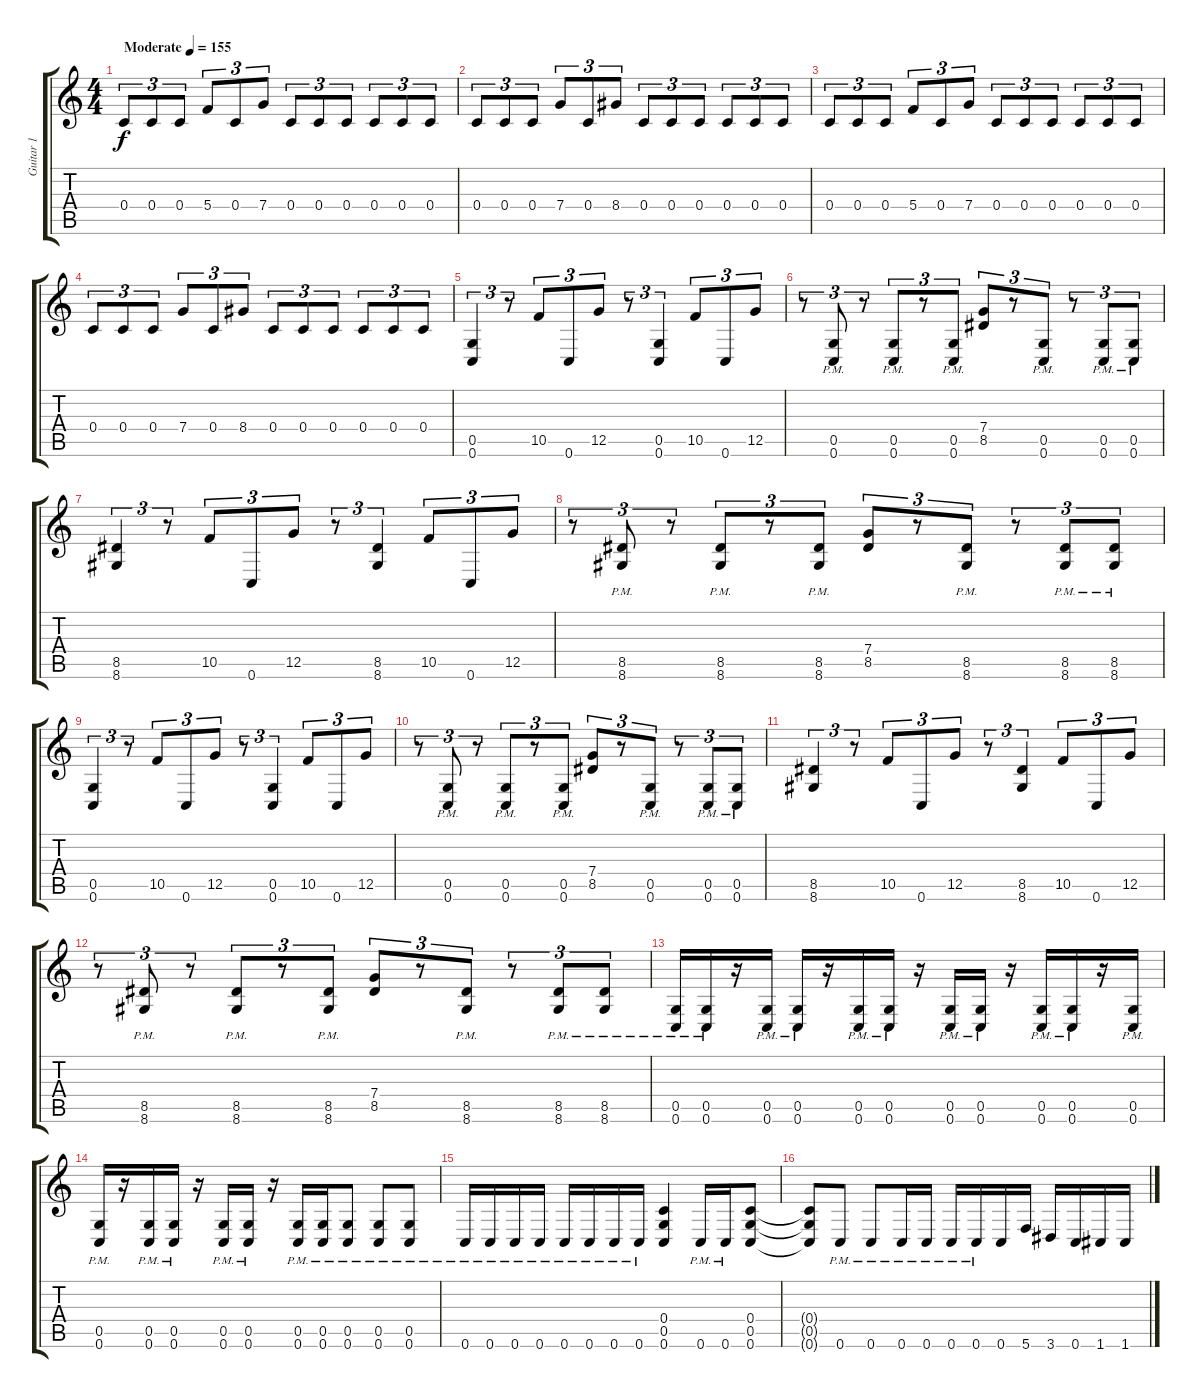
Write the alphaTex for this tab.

\track ("Guitar 1" "Guitar 1") {instrument distortionguitar}
\staff {score tabs}
\tuning (D4 A3 F3 C3 G2 C2) {hide}
\ts (4 4)
\tempo (155 "Moderate")
\clef g2
\ks c
0.4.8{tu (3 2) dy f instrument distortionguitar} 0.4.8{tu (3 2)} 0.4.8{tu (3 2)} 5.4.8{tu (3 2)} 0.4.8{tu (3 2)} 7.4.8{tu (3 2)} 0.4.8{tu (3 2)} 0.4.8{tu (3 2)} 0.4.8{tu (3 2)} 0.4.8{tu (3 2)} 0.4.8{tu (3 2)} 0.4.8{tu (3 2)} |
0.4.8{tu (3 2)} 0.4.8{tu (3 2)} 0.4.8{tu (3 2)} 7.4.8{tu (3 2)} 0.4.8{tu (3 2)} 8.4.8{tu (3 2)} 0.4.8{tu (3 2)} 0.4.8{tu (3 2)} 0.4.8{tu (3 2)} 0.4.8{tu (3 2)} 0.4.8{tu (3 2)} 0.4.8{tu (3 2)} |
0.4.8{tu (3 2)} 0.4.8{tu (3 2)} 0.4.8{tu (3 2)} 5.4.8{tu (3 2)} 0.4.8{tu (3 2)} 7.4.8{tu (3 2)} 0.4.8{tu (3 2)} 0.4.8{tu (3 2)} 0.4.8{tu (3 2)} 0.4.8{tu (3 2)} 0.4.8{tu (3 2)} 0.4.8{tu (3 2)} |
0.4.8{tu (3 2)} 0.4.8{tu (3 2)} 0.4.8{tu (3 2)} 7.4.8{tu (3 2)} 0.4.8{tu (3 2)} 8.4.8{tu (3 2)} 0.4.8{tu (3 2)} 0.4.8{tu (3 2)} 0.4.8{tu (3 2)} 0.4.8{tu (3 2)} 0.4.8{tu (3 2)} 0.4.8{tu (3 2)} |
(0.5 0.6).4{tu (3 2)} r.8{tu (3 2)} 10.5.8{tu (3 2)} 0.6.8{tu (3 2)} 12.5.8{tu (3 2)} r.8{tu (3 2)} (0.5 0.6).4{tu (3 2)} 10.5.8{tu (3 2)} 0.6.8{tu (3 2)} 12.5.8{tu (3 2)} |
r.8{tu (3 2)} (0.5{pm} 0.6{pm}).8{tu (3 2)} r.8{tu (3 2)} (0.5{pm} 0.6{pm}).8{tu (3 2)} r.8{tu (3 2)} (0.5{pm} 0.6{pm}).8{tu (3 2)} (7.4 8.5).8{tu (3 2)} r.8{tu (3 2)} (0.5{pm} 0.6{pm}).8{tu (3 2)} r.8{tu (3 2)} (0.5{pm} 0.6{pm}).8{tu (3 2)} (0.5{pm} 0.6{pm}).8{tu (3 2)} |
(8.5 8.6).4{tu (3 2)} r.8{tu (3 2)} 10.5.8{tu (3 2)} 0.6.8{tu (3 2)} 12.5.8{tu (3 2)} r.8{tu (3 2)} (8.5 8.6).4{tu (3 2)} 10.5.8{tu (3 2)} 0.6.8{tu (3 2)} 12.5.8{tu (3 2)} |
r.8{tu (3 2)} (8.5{pm} 8.6{pm}).8{tu (3 2)} r.8{tu (3 2)} (8.5{pm} 8.6{pm}).8{tu (3 2)} r.8{tu (3 2)} (8.5{pm} 8.6{pm}).8{tu (3 2)} (7.4 8.5).8{tu (3 2)} r.8{tu (3 2)} (8.5{pm} 8.6{pm}).8{tu (3 2)} r.8{tu (3 2)} (8.5{pm} 8.6{pm}).8{tu (3 2)} (8.5{pm} 8.6{pm}).8{tu (3 2)} |
(0.5 0.6).4{tu (3 2)} r.8{tu (3 2)} 10.5.8{tu (3 2)} 0.6.8{tu (3 2)} 12.5.8{tu (3 2)} r.8{tu (3 2)} (0.5 0.6).4{tu (3 2)} 10.5.8{tu (3 2)} 0.6.8{tu (3 2)} 12.5.8{tu (3 2)} |
r.8{tu (3 2)} (0.5{pm} 0.6{pm}).8{tu (3 2)} r.8{tu (3 2)} (0.5{pm} 0.6{pm}).8{tu (3 2)} r.8{tu (3 2)} (0.5{pm} 0.6{pm}).8{tu (3 2)} (7.4 8.5).8{tu (3 2)} r.8{tu (3 2)} (0.5{pm} 0.6{pm}).8{tu (3 2)} r.8{tu (3 2)} (0.5{pm} 0.6{pm}).8{tu (3 2)} (0.5{pm} 0.6{pm}).8{tu (3 2)} |
(8.5 8.6).4{tu (3 2)} r.8{tu (3 2)} 10.5.8{tu (3 2)} 0.6.8{tu (3 2)} 12.5.8{tu (3 2)} r.8{tu (3 2)} (8.5 8.6).4{tu (3 2)} 10.5.8{tu (3 2)} 0.6.8{tu (3 2)} 12.5.8{tu (3 2)} |
r.8{tu (3 2)} (8.5{pm} 8.6{pm}).8{tu (3 2)} r.8{tu (3 2)} (8.5{pm} 8.6{pm}).8{tu (3 2)} r.8{tu (3 2)} (8.5{pm} 8.6{pm}).8{tu (3 2)} (7.4 8.5).8{tu (3 2)} r.8{tu (3 2)} (8.5{pm} 8.6{pm}).8{tu (3 2)} r.8{tu (3 2)} (8.5{pm} 8.6{pm}).8{tu (3 2)} (8.5{pm} 8.6{pm}).8{tu (3 2)} |
(0.5{pm} 0.6{pm}).16 (0.5{pm} 0.6{pm}).16 r.16 (0.5{pm} 0.6{pm}).16 (0.5{pm} 0.6{pm}).16 r.16 (0.5{pm} 0.6{pm}).16 (0.5{pm} 0.6{pm}).16 r.16 (0.5{pm} 0.6{pm}).16 (0.5{pm} 0.6{pm}).16 r.16 (0.5{pm} 0.6{pm}).16 (0.5{pm} 0.6{pm}).16 r.16 (0.5{pm} 0.6{pm}).16 |
(0.5{pm} 0.6{pm}).16 r.16 (0.5{pm} 0.6{pm}).16 (0.5{pm} 0.6{pm}).16 r.16 (0.5{pm} 0.6{pm}).16 (0.5{pm} 0.6{pm}).16 r.16 (0.5{pm} 0.6{pm}).16 (0.5{pm} 0.6{pm}).16 (0.5{pm} 0.6{pm}).8 (0.5{pm} 0.6{pm}).8 (0.5{pm} 0.6{pm}).8 |
0.6{pm}.16 0.6{pm}.16 0.6{pm}.16 0.6{pm}.16 0.6{pm}.16 0.6{pm}.16 0.6{pm}.16 0.6{pm}.16 (0.4 0.5 0.6).4 0.6{pm}.16 0.6{pm}.16 (0.4 0.5 0.6).8 |
(0.4{t} 0.5{t} 0.6{t}).8 0.6{pm}.8 0.6{pm}.8 0.6{pm}.16 0.6{pm}.16 0.6{pm}.16 0.6{pm}.16 0.6.16 5.6.16 3.6.16 0.6.16 1.6.16 1.6.16
